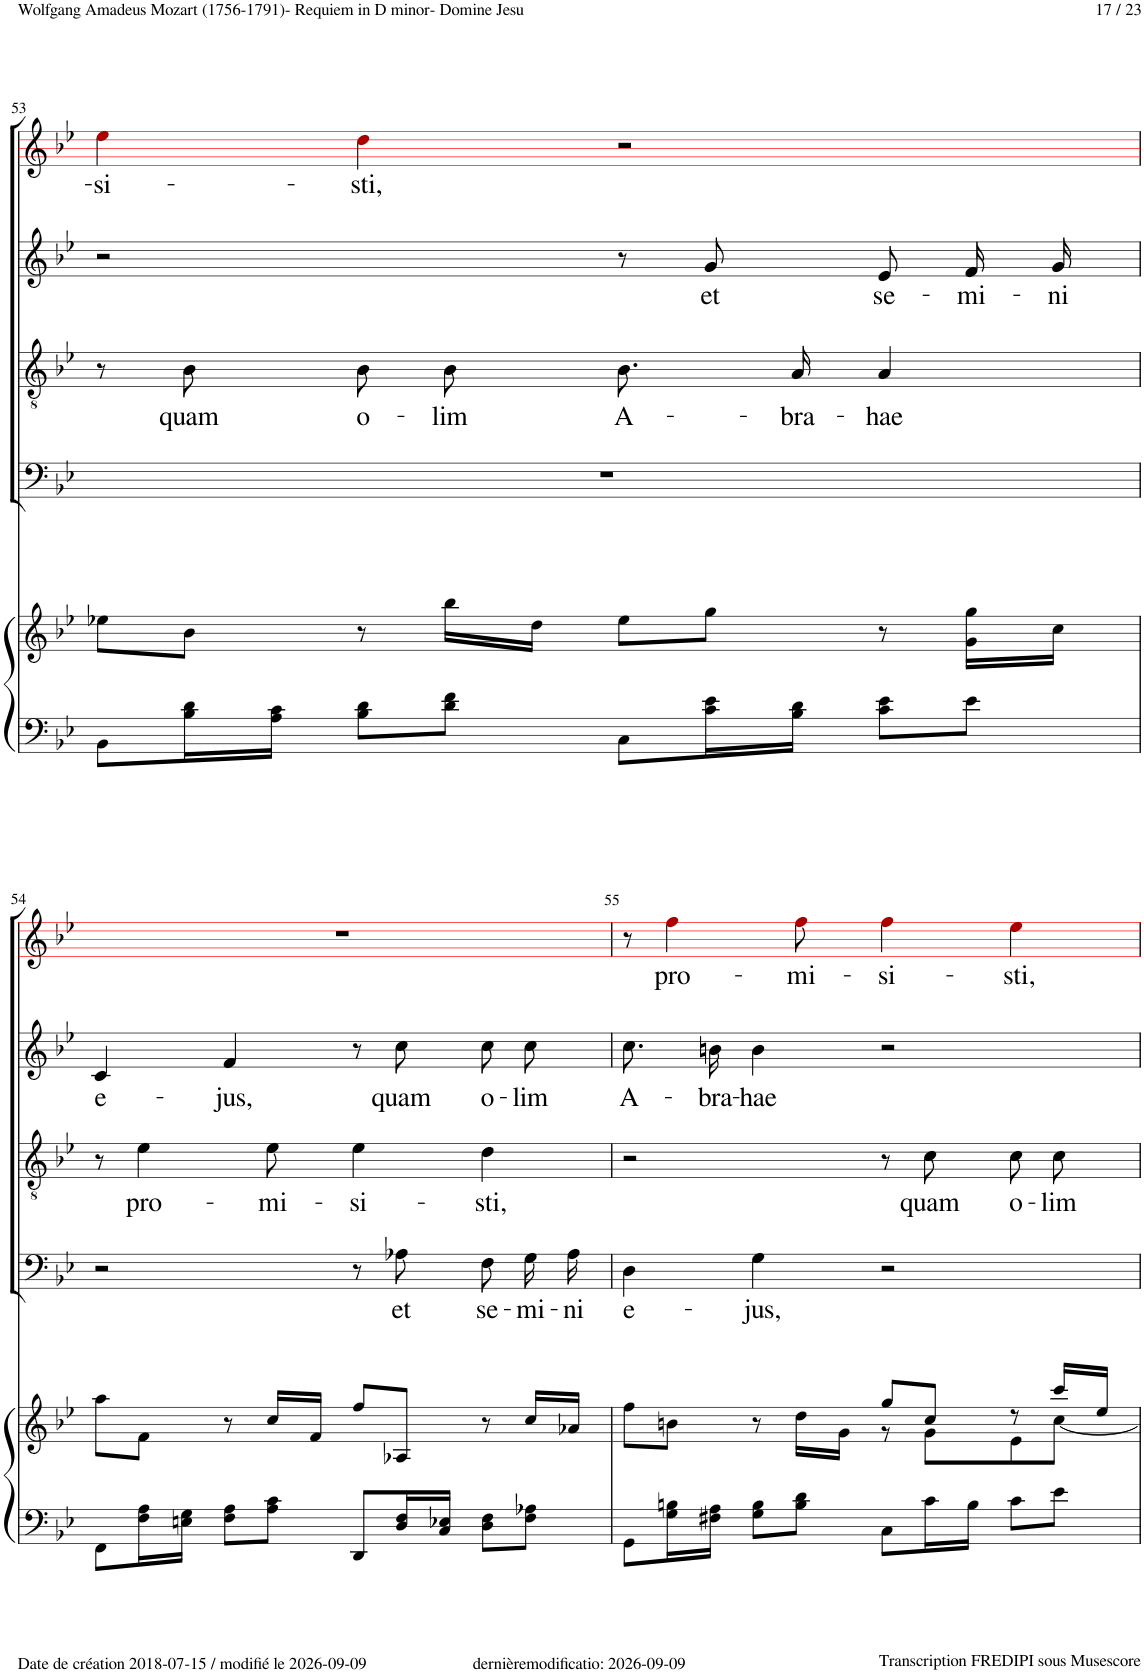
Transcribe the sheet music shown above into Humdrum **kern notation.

**kern	**kern	**kern	**text	**kern	**text	**kern	**text	**kern	**text
*part5	*part5	*part4	*part4	*part3	*part3	*part2	*part2	*part1	*part1
*staff6	*staff5	*staff4	*staff4	*staff3	*staff3	*staff2	*staff2	*staff1	*staff1
*I"Piano	*	*I"Bass	*	*I"Tenor	*	*I"Alto	*	*I"Soprano	*
*I'Pno	*	*	*	*	*	*	*	*	*
!!LO:PB:g=z
*clefF4	*clefG2	*clefF4	*	*clefGv2	*	*clefG2	*	*clefG2	*
*	*	*	*	*	*	*	*	*ITrd1c2	*
*k[b-e-]	*k[b-e-]	*k[b-e-]	*	*k[b-e-]	*	*k[b-e-]	*	*k[b-e-]	*
*M4/4	*M4/4	*M4/4	*	*M4/4	*	*M4/4	*	*M4/4	*
*met(c)	*met(c)	*met(c)	*	*met(c)	*	*met(c)	*	*met(c)	*
=53	=53	=53	=53	=53	=53	=53	=53	=53	=53
!	!	!	!	!	!	!	!	!	!LO:LY:b
8BB-\L	8ee-X\L	1r	.	8r	.	2r	.	4ee-!i\	-si-
!	!	!	!	!	!LO:LY:b	!	!	!	!
16B-\ 16d\L	8b-\J	.	.	8B-!\	quam	.	.	.	.
16A\ 16c\JJ	.	.	.	.	.	.	.	.	.
!	!	!	!	!	!LO:LY:b	!	!	!	!LO:LY:b
8B-\ 8d\L	8r	.	.	8B-!\L	o-	.	.	4dd!i\	-sti,
!	!	!	!	!	!LO:LY:b	!	!	!	!
8d\ 8f\J	16bb-\LL	.	.	8B-!\J	-lim	.	.	.	.
.	16dd\JJ	.	.	.	.	.	.	.	.
!	!	!	!	!	!LO:LY:b	!	!	!	!
8C\L	8ee-\L	.	.	8.B-!/L	A-	8r	.	2r	.
!	!	!	!	!	!	!	!LO:LY:b	!	!
16c\ 16e-\L	8gg\J	.	.	.	.	8g!/	et	.	.
!	!	!	!	!	!LO:LY:b	!	!	!	!
16B-\ 16d\JJ	.	.	.	16A!/Jk	-bra-	.	.	.	.
!	!	!	!	!	!LO:LY:b	!	!LO:LY:b	!	!
8c\ 8e-\L	8r	.	.	4A!/	-hae	8e-!/L	se-	.	.
!	!	!	!	!	!	!	!LO:LY:b	!	!
8e-\J	16g\ 16gg\LL	.	.	.	.	16f!/L	-mi-	.	.
!	!	!	!	!	!	!	!LO:LY:b	!	!
.	16cc\JJ	.	.	.	.	16g!/JJ	-ni	.	.
!!LO:LB:g=z
=54	=54	=54	=54	=54	=54	=54	=54	=54	=54
!	!	!	!	!	!	!	!LO:LY:b	!	!
8FF\L	8aa\L	2r	.	8r	.	4c!/	e-	1r	.
!	!	!	!	!	!LO:LY:b	!	!	!	!
16F\ 16A\L	8f\J	.	.	4e-!\	pro-	.	.	.	.
16En\ 16G\JJ	.	.	.	.	.	.	.	.	.
!	!	!	!	!	!	!	!LO:LY:b	!	!
8F\ 8A\L	8r	.	.	.	.	4f!/	-jus,	.	.
!	!	!	!	!	!LO:LY:b	!	!	!	!
8A\ 8c\J	16cc/LL	.	.	8e-!\	-mi-	.	.	.	.
.	16f/JJ	.	.	.	.	.	.	.	.
!	!	!	!	!	!LO:LY:b	!	!	!	!
8DD/L	8ff/L	8r	.	4e-!\	-si-	8r	.	.	.
!	!	!	!LO:LY:b	!	!	!	!LO:LY:b	!	!
16D/ 16F/L	8A-X/J	8A-X!\	et	.	.	8cc!\	quam	.	.
16C/ 16E-X/JJ	.	.	.	.	.	.	.	.	.
!	!	!	!LO:LY:b	!	!LO:LY:b	!	!LO:LY:b	!	!
8D\ 8F\L	8r	8F!\L	se-	4d!\	-sti,	8cc!\L	o-	.	.
!	!	!	!LO:LY:b	!	!	!	!LO:LY:b	!	!
8F\ 8A-X\J	16cc/LL	16G!\L	-mi-	.	.	8cc!\J	-lim	.	.
!	!	!	!LO:LY:b	!	!	!	!	!	!
.	16a-X/JJ	16A-!\JJ	-ni	.	.	.	.	.	.
=55	=55	=55	=55	=55	=55	=55	=55	=55	=55
*	*^	*	*	*	*	*	*	*	*
!	!	!	!	!LO:LY:b	!	!	!	!LO:LY:b	!	!
8GG\L	8ff\L	2ryy	4D!\	e-	2r	.	8.cc!\L	A-	8r	.
!	!	!	!	!	!	!	!	!	!	!LO:LY:b
16G\ 16Bn\L	8bn\J	.	.	.	.	.	.	.	4ff!i\	pro-
!	!	!	!	!	!	!	!	!LO:LY:b	!	!
16F#X\ 16A\JJ	.	.	.	.	.	.	16bn!\Jk	-bra-	.	.
!	!	!	!	!LO:LY:b	!	!	!	!LO:LY:b	!	!
8G\ 8B\L	8r	.	4G!\	-jus,	.	.	4b!\	-hae	.	.
!	!	!	!	!	!	!	!	!	!	!LO:LY:b
8B\ 8d\J	16dd\LL	.	.	.	.	.	.	.	8ff!i\	-mi-
.	16g\JJ	.	.	.	.	.	.	.	.	.
!	!	!	!	!	!	!	!	!	!	!LO:LY:b
8C\L	8gg/L	8r	2r	.	8r	.	2r	.	4ff!i\	-si-
!	!	!	!	!	!	!LO:LY:b	!	!	!	!
16c\L	8cc/J	8g\L	.	.	8c!\	quam	.	.	.	.
16B\JJ	.	.	.	.	.	.	.	.	.	.
!	!	!	!	!	!	!LO:LY:b	!	!	!	!LO:LY:b
8c\L	8r	8e-\	.	.	8c!\L	o-	.	.	4ee-!i\	-sti,
!	!	!	!	!	!	!LO:LY:b	!	!	!	!
8e-\J	16ccc/LL	[8cc\J	.	.	8c!\J	-lim	.	.	.	.
.	16ee-/JJ	.	.	.	.	.	.	.	.	.
*	*v	*v	*	*	*	*	*	*	*	*
=	=	=	=	=	=	=	=	=	=
*-	*-	*-	*-	*-	*-	*-	*-	*-	*-
